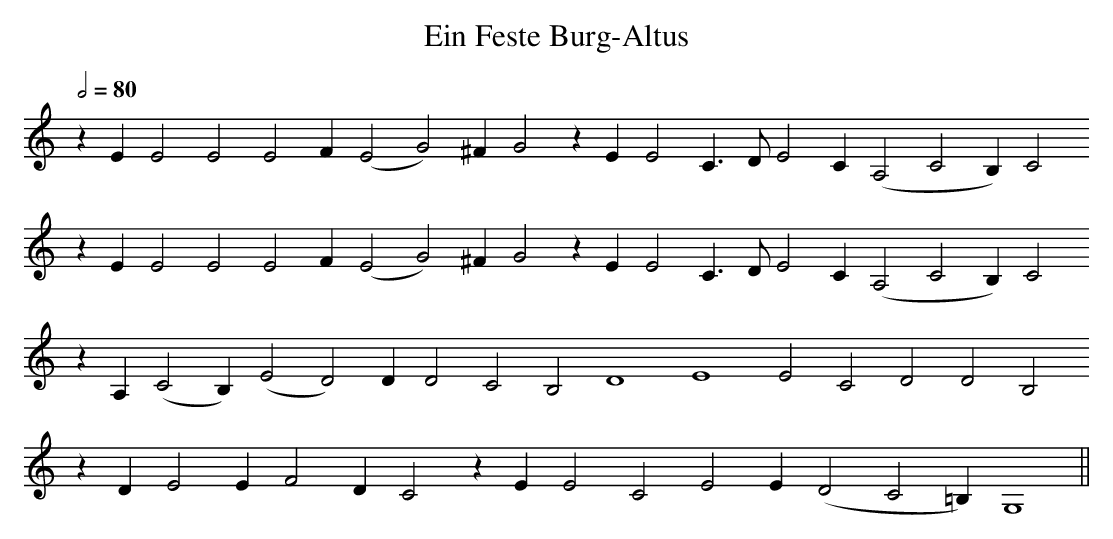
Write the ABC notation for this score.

X:1
T: Ein Feste Burg-Altus
Q: 1/2=80
K: C
V:2 Altus
L: 1/4
zE E2E2E2F(E2G2) ^F G2 zE E2 C>DE2C (A,2C2B,)C2
zE E2E2E2F(E2G2) ^F G2 zE E2 C>DE2C (A,2C2B,)C2
zA, (C2B,) (E2D2) D D2C2B,2 D4E4 E2C2D2D2B,2
zDE2EF2DC2zE E2 C2E2E (D2C2=B,)G,4||
